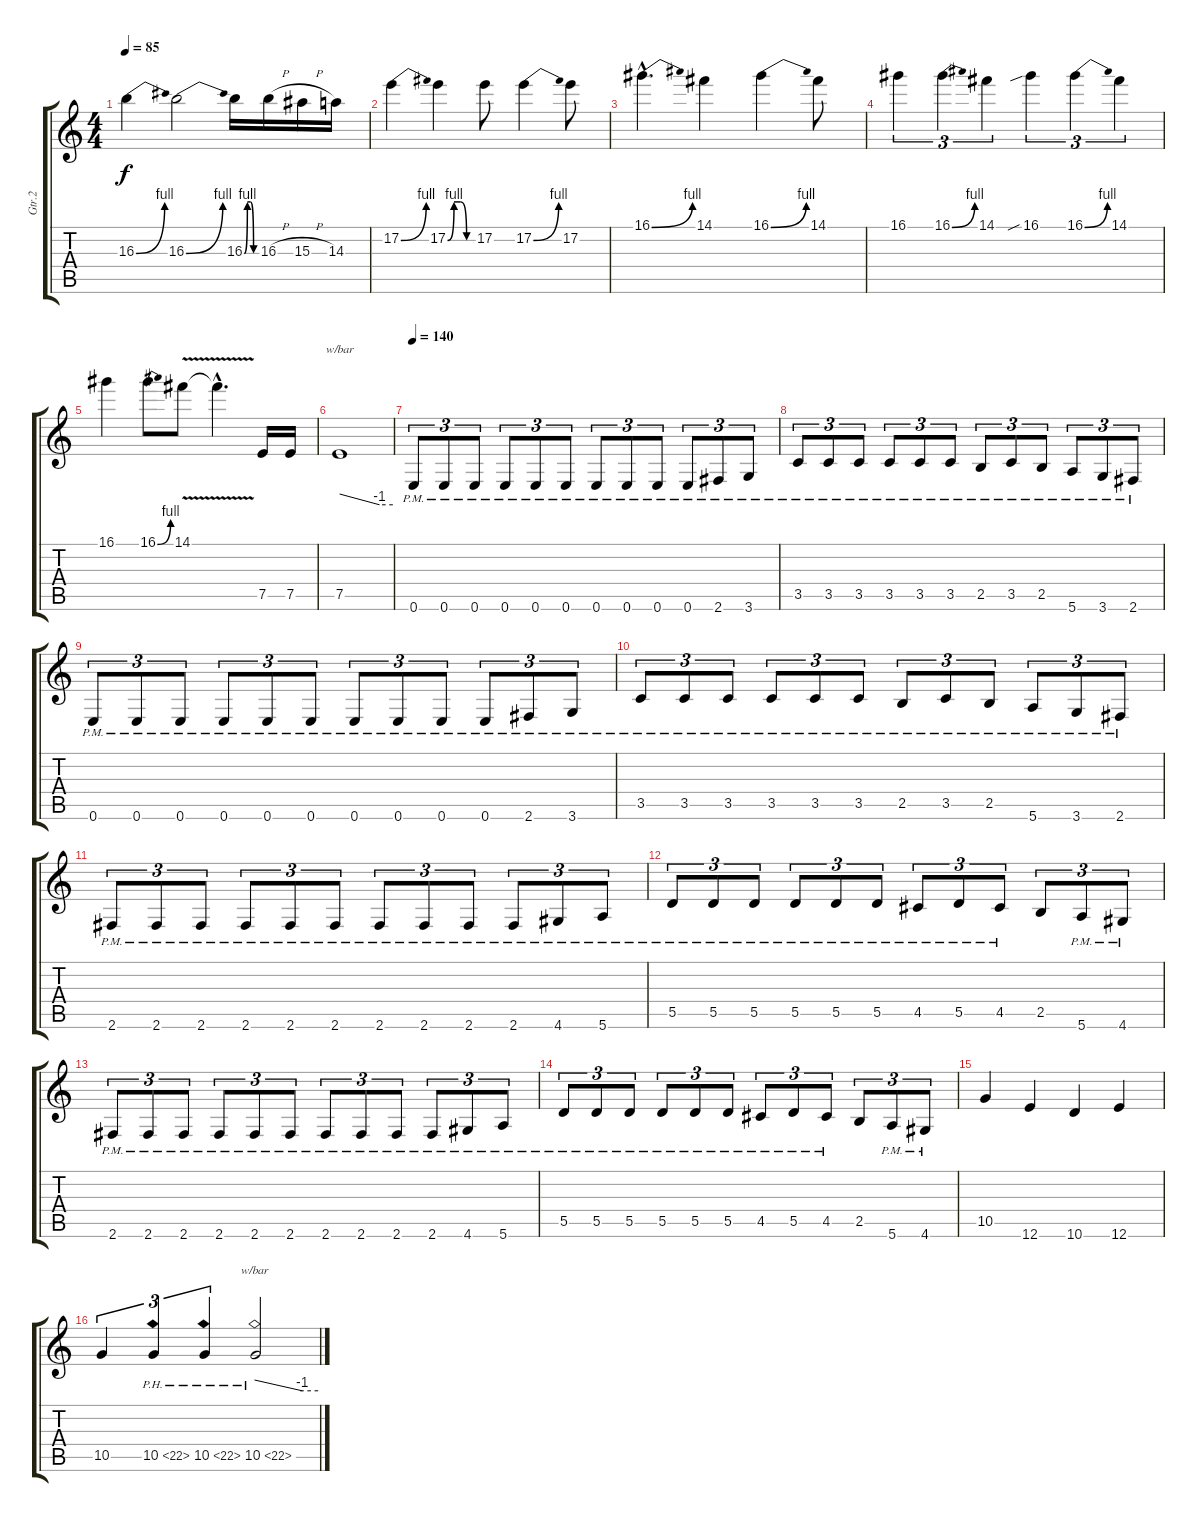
\track ("Gtr.2" "Gtr.2") {instrument overdrivenguitar}
\staff {score tabs}
\tuning (E4 B3 G3 D3 A2 E2) {hide}
\ts (4 4)
\tempo 85
\clef g2
\ks c
16.3{be (bend 0 0 60 4)}.4{dy f} 16.3{be (bend 0 0 60 4)}.2 16.3{be (custom 0 0 15 4 30 4 45 0 60 0)}.16 16.3{h}.16 15.3{h}.16 14.3.16 |
17.2{be (bend 0 0 60 4)}.4 17.2{be (custom 0 0 15 4 30 4 45 0 60 0)}.4 17.2.8 17.2{be (bend 0 0 60 4)}.4 17.2.8 |
16.1{be (bend 0 0 60 4) hac}.4{d} 14.1.4 16.1{be (bend 0 0 60 4)}.4 14.1.8 |
16.1.4{tu (3 2)} 16.1{be (bend 0 0 60 4)}.4{tu (3 2)} 14.1.4{tu (3 2)} 16.1{sib}.4{tu (3 2)} 16.1{be (bend 0 0 60 4)}.4{tu (3 2)} 14.1.4{tu (3 2)} |
16.1.4 16.1{be (bend 0 0 60 4)}.8 14.1{v}.8 14.1{hac t}.4{d} 7.5.16 7.5.16 |
7.5.1{tbe (custom default 0 0 45 -4 60 -4)} |
\tempo 140
0.6{pm}.8{tu (3 2)} 0.6{pm}.8{tu (3 2)} 0.6{pm}.8{tu (3 2)} 0.6{pm}.8{tu (3 2)} 0.6{pm}.8{tu (3 2)} 0.6{pm}.8{tu (3 2)} 0.6{pm}.8{tu (3 2)} 0.6{pm}.8{tu (3 2)} 0.6{pm}.8{tu (3 2)} 0.6{pm}.8{tu (3 2)} 2.6{pm}.8{tu (3 2)} 3.6{pm}.8{tu (3 2)} |
3.5{pm}.8{tu (3 2)} 3.5{pm}.8{tu (3 2)} 3.5{pm}.8{tu (3 2)} 3.5{pm}.8{tu (3 2)} 3.5{pm}.8{tu (3 2)} 3.5{pm}.8{tu (3 2)} 2.5{pm}.8{tu (3 2)} 3.5{pm}.8{tu (3 2)} 2.5{pm}.8{tu (3 2)} 5.6{pm}.8{tu (3 2)} 3.6{pm}.8{tu (3 2)} 2.6{pm}.8{tu (3 2)} |
0.6{pm}.8{tu (3 2)} 0.6{pm}.8{tu (3 2)} 0.6{pm}.8{tu (3 2)} 0.6{pm}.8{tu (3 2)} 0.6{pm}.8{tu (3 2)} 0.6{pm}.8{tu (3 2)} 0.6{pm}.8{tu (3 2)} 0.6{pm}.8{tu (3 2)} 0.6{pm}.8{tu (3 2)} 0.6{pm}.8{tu (3 2)} 2.6{pm}.8{tu (3 2)} 3.6{pm}.8{tu (3 2)} |
3.5{pm}.8{tu (3 2)} 3.5{pm}.8{tu (3 2)} 3.5{pm}.8{tu (3 2)} 3.5{pm}.8{tu (3 2)} 3.5{pm}.8{tu (3 2)} 3.5{pm}.8{tu (3 2)} 2.5{pm}.8{tu (3 2)} 3.5{pm}.8{tu (3 2)} 2.5{pm}.8{tu (3 2)} 5.6{pm}.8{tu (3 2)} 3.6{pm}.8{tu (3 2)} 2.6{pm}.8{tu (3 2)} |
2.6{pm}.8{tu (3 2)} 2.6{pm}.8{tu (3 2)} 2.6{pm}.8{tu (3 2)} 2.6{pm}.8{tu (3 2)} 2.6{pm}.8{tu (3 2)} 2.6{pm}.8{tu (3 2)} 2.6{pm}.8{tu (3 2)} 2.6{pm}.8{tu (3 2)} 2.6{pm}.8{tu (3 2)} 2.6{pm}.8{tu (3 2)} 4.6{pm}.8{tu (3 2)} 5.6{pm}.8{tu (3 2)} |
5.5{pm}.8{tu (3 2)} 5.5{pm}.8{tu (3 2)} 5.5{pm}.8{tu (3 2)} 5.5{pm}.8{tu (3 2)} 5.5{pm}.8{tu (3 2)} 5.5{pm}.8{tu (3 2)} 4.5{pm}.8{tu (3 2)} 5.5{pm}.8{tu (3 2)} 4.5{pm}.8{tu (3 2)} 2.5.8{tu (3 2)} 5.6{pm}.8{tu (3 2)} 4.6{pm}.8{tu (3 2)} |
2.6{pm}.8{tu (3 2)} 2.6{pm}.8{tu (3 2)} 2.6{pm}.8{tu (3 2)} 2.6{pm}.8{tu (3 2)} 2.6{pm}.8{tu (3 2)} 2.6{pm}.8{tu (3 2)} 2.6{pm}.8{tu (3 2)} 2.6{pm}.8{tu (3 2)} 2.6{pm}.8{tu (3 2)} 2.6{pm}.8{tu (3 2)} 4.6{pm}.8{tu (3 2)} 5.6{pm}.8{tu (3 2)} |
5.5{pm}.8{tu (3 2)} 5.5{pm}.8{tu (3 2)} 5.5{pm}.8{tu (3 2)} 5.5{pm}.8{tu (3 2)} 5.5{pm}.8{tu (3 2)} 5.5{pm}.8{tu (3 2)} 4.5{pm}.8{tu (3 2)} 5.5{pm}.8{tu (3 2)} 4.5{pm}.8{tu (3 2)} 2.5.8{tu (3 2)} 5.6{pm}.8{tu (3 2)} 4.6{pm}.8{tu (3 2)} |
10.5.4 12.6.4 10.6.4 12.6.4 |
10.5.4{tu (3 2)} 10.5{ph 12}.4{tu (3 2)} 10.5{ph 12}.4{tu (3 2)} 10.5{ph 12}.2{tbe (custom default 0 0 45 -4 60 -4)}
